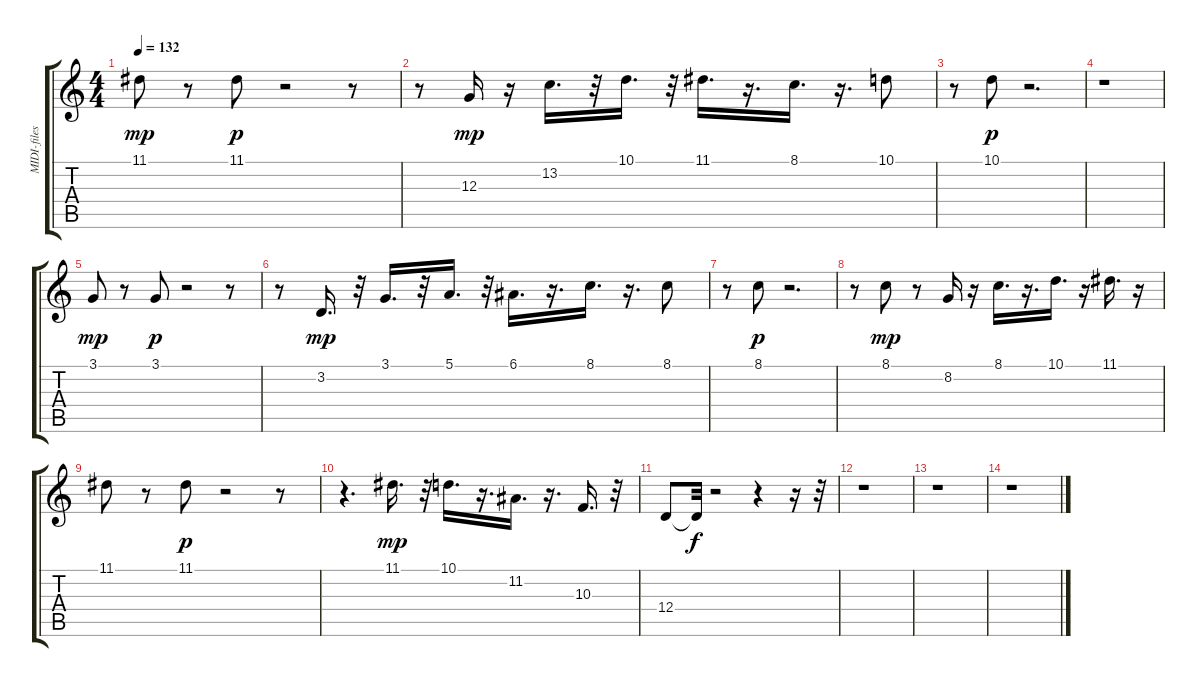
\track ("MIDI-files" "MIDI-files") {instrument synthbrass2}
\staff {score tabs}
\tuning (E4 B3 G3 D3 A2 E2) {hide}
\ts (4 4)
\tempo 132
\clef g2
\ks c
11.1.8{dy mp} r.8 11.1.8{dy p volume 9} r.2 r.8 |
r.8 12.3.16{dy mp volume 8} r.16 13.2.16{d volume 8} r.32 10.1.16{d} r.32 11.1.16{d} r.16{d} 8.1.16{d volume 8} r.16{d} 10.1.8{volume 8} |
r.8 10.1.8{dy p volume 7} r.2{d} |
r.1 |
3.1.8{dy mp volume 6} r.8 3.1.8{dy p} r.2 r.8 |
r.8 3.2.16{d dy mp volume 5} r.32 3.1.16{d} r.32 5.1.16{d} r.32 6.1.16{d volume 5} r.16{d} 8.1.16{d volume 5} r.16{d} 8.1.8{volume 5} |
r.8 8.1.8{dy p volume 5} r.2{d} |
r.8 8.1.8{dy mp volume 4} r.8 8.2.16{volume 4} r.16 8.1.16{d} r.16{d} 10.1.16{d} r.16 11.1.16{d volume 3} r.16 |
11.1.8 r.8 11.1.8{dy p volume 3} r.2 r.8 |
r.4{d} 11.1.16{d dy mp volume 2} r.32 10.1.16{d} r.16{d} 11.2.16{d volume 2} r.16{d} 10.3.16{d} r.32 |
12.4.8 12.4{t}.32{dy f} r.2 r.4 r.16 r.32 |
r.1 |
r.1 |
r.1
